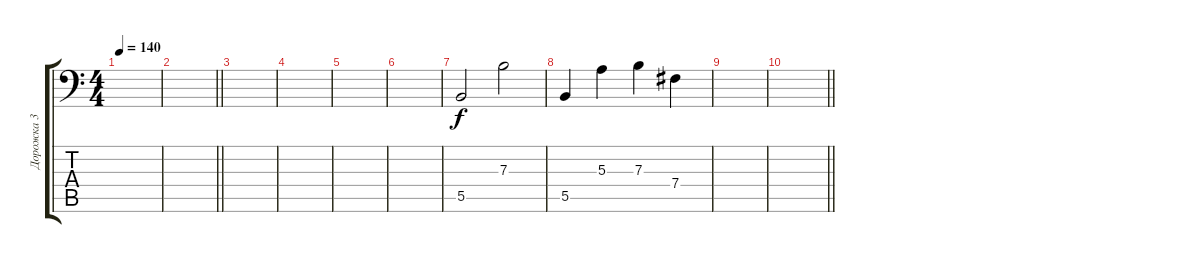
\track ("Дорожка 3" "Дорожка 3") {instrument electricbassfinger}
\staff {score tabs}
\tuning (Db3 Ab2 E2 B1 Gb1 B0) {hide}
\ts (4 4)
\tempo 140
\clef f4
\ks c
|
\barLineRight lightlight
|
|
|
|
|
5.5.2 7.3.2 |
5.5.4 5.3.4 7.3.4 7.4.4 |
|
\barLineRight lightlight
